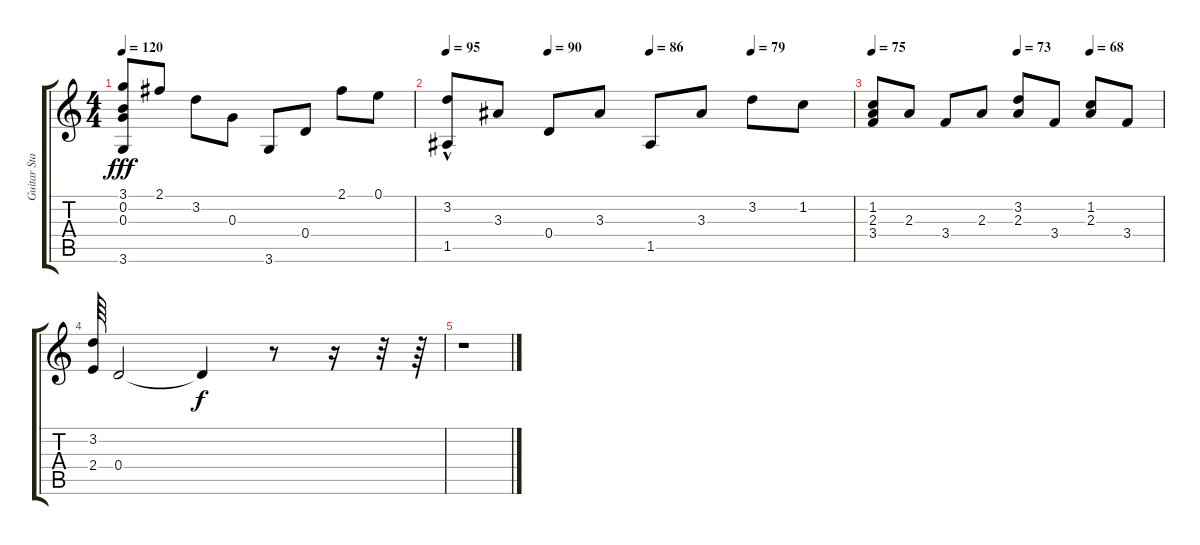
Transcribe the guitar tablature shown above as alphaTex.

\track ("Guitar Standard" "Guitar Sta") {instrument acousticguitarsteel}
\staff {score tabs}
\tuning (E4 B3 G3 D3 A2 E2) {hide}
\ts (4 4)
\tempo 120
\clef g2
\ks c
(3.1 0.2 0.3 3.6).8{dy fff} 2.1.8 3.2.8 0.3.8 3.6.8 0.4.8 2.1.8 0.1.8 |
\tempo 95
\tempo (90 0.25)
\tempo (86 0.5)
\tempo (79 0.75)
(3.2{hac} 1.5).8 3.3.8 0.4.8 3.3.8 1.5.8 3.3.8 3.2.8 1.2.8 |
\tempo 75
\tempo (73 0.5)
\tempo (68 0.75)
(1.2 2.3 3.4).8 2.3.8 3.4.8 2.3.8 (3.2 2.3).8 3.4.8 (1.2 2.3).8 3.4.8 |
(3.2 2.4).64 0.4.2 0.4{t}.4{dy f} r.8 r.16 r.32 r.64 |
r.1
